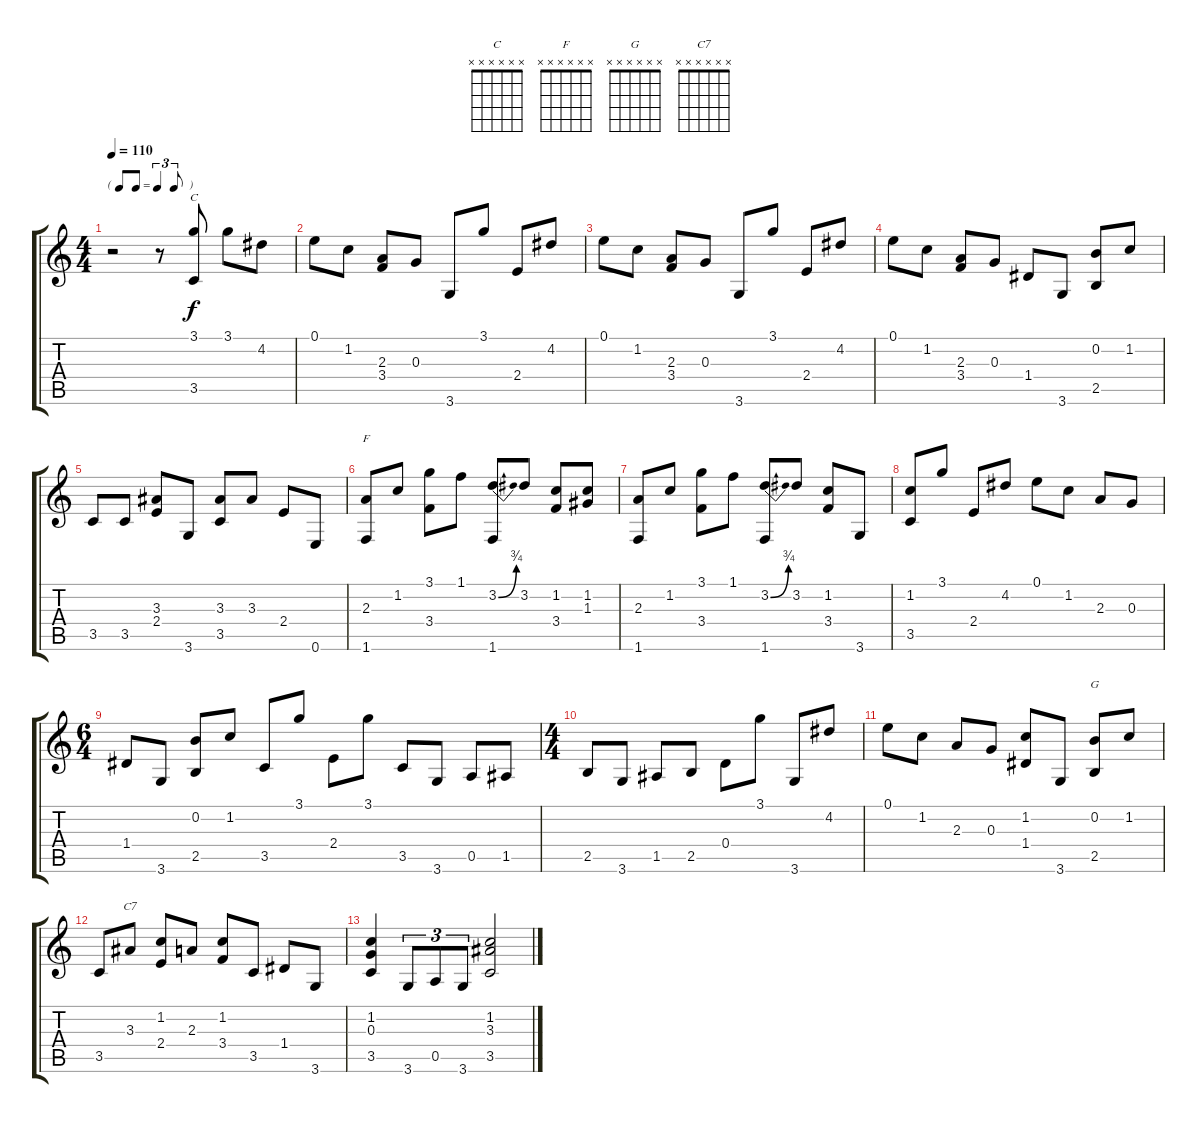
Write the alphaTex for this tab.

\track "" {instrument acousticguitarsteel}
\staff {score tabs}
\tuning (E4 B3 G3 D3 A2 E2) {hide}
\chord ("C" x x x x x x) {firstfret 0}
\chord ("F" x x x x x x) {firstfret 0}
\chord ("G" x x x x x x) {firstfret 0}
\chord ("C7" x x x x x x) {firstfret 0}
\ts (4 4)
\tf triplet8th
\tempo 110
\clef g2
\ks c
r.2{dy f instrument acousticguitarsteel} r.8 (3.1 3.5).8{ch "C"} 3.1.8 4.2.8 |
0.1.8 1.2.8 (2.3 3.4).8 0.3.8 3.6.8 3.1.8 2.4.8 4.2.8 |
0.1.8 1.2.8 (2.3 3.4).8 0.3.8 3.6.8 3.1.8 2.4.8 4.2.8 |
0.1.8 1.2.8 (2.3 3.4).8 0.3.8 1.4.8 3.6.8 (0.2 2.5).8 1.2.8 |
3.5.8 3.5.8 (3.3 2.4).8 3.6.8 (3.3 3.5).8 3.3.8 2.4.8 0.6.8 |
(2.3 1.6).8{ch "F"} 1.2.8 (3.1 3.4).8 1.1.8 (3.2{be (bend 0 0 60 3)} 1.6).8 3.2.8 (1.2 3.4).8 (1.2 1.3).8 |
(2.3 1.6).8 1.2.8 (3.1 3.4).8 1.1.8 (3.2{be (bend 0 0 60 3)} 1.6).8 3.2.8 (1.2 3.4).8 3.6.8 |
(1.2 3.5).8 3.1.8 2.4.8 4.2.8 0.1.8 1.2.8 2.3.8 0.3.8 |
\ts (6 4)
1.4.8 3.6.8 (0.2 2.5).8 1.2.8 3.5.8 3.1.8 2.4.8 3.1.8 3.5.8 3.6.8 0.5.8 1.5.8 |
\ts (4 4)
2.5.8 3.6.8 1.5.8 2.5.8 0.4.8 3.1.8 3.6.8 4.2.8 |
0.1.8 1.2.8 2.3.8 0.3.8 (1.2 1.4).8 3.6.8 (0.2 2.5).8{ch "G"} 1.2.8 |
3.5.8 3.3.8{ch "C7"} (1.2 2.4).8 2.3.8 (1.2 3.4).8 3.5.8 1.4.8 3.6.8 |
(1.2 0.3 3.5).4 3.6.8{tu (3 2)} 0.5.8{tu (3 2)} 3.6.8{tu (3 2)} (1.2 3.3 3.5).2
